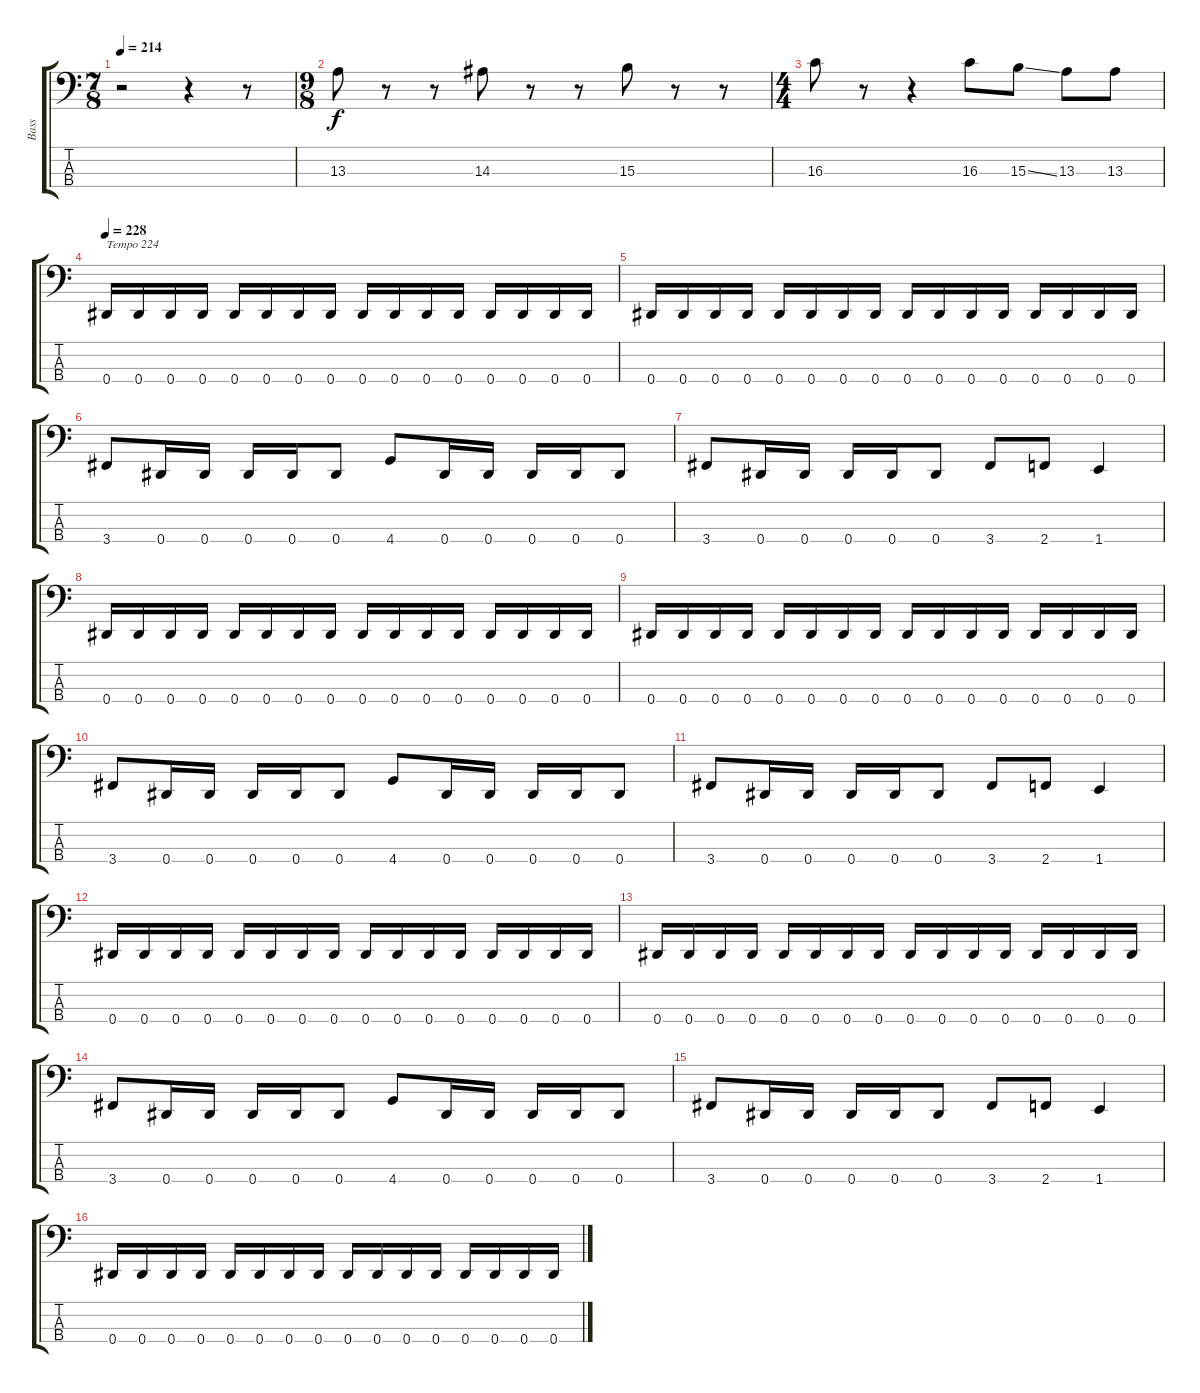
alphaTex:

\track ("Bass" "Bass") {instrument electricbasspick}
\staff {score tabs}
\tuning (Gb2 Db2 Ab1 Eb1) {hide}
\ts (7 8)
\tempo 214
\clef f4
\ks c
r.2{dy f} r.4 r.8 |
\ts (9 8)
13.3.8 r.8 r.8 14.3.8 r.8 r.8 15.3.8 r.8 r.8 |
\ts (4 4)
16.3.8 r.8 r.4 16.3.8 15.3{ss}.8 13.3.8 13.3.8 |
\tempo 228
0.4.16{txt "Tempo 224"} 0.4.16 0.4.16 0.4.16 0.4.16 0.4.16 0.4.16 0.4.16 0.4.16 0.4.16 0.4.16 0.4.16 0.4.16 0.4.16 0.4.16 0.4.16 |
0.4.16 0.4.16 0.4.16 0.4.16 0.4.16 0.4.16 0.4.16 0.4.16 0.4.16 0.4.16 0.4.16 0.4.16 0.4.16 0.4.16 0.4.16 0.4.16 |
3.4.8 0.4.16 0.4.16 0.4.16 0.4.16 0.4.8 4.4.8 0.4.16 0.4.16 0.4.16 0.4.16 0.4.8 |
3.4.8 0.4.16 0.4.16 0.4.16 0.4.16 0.4.8 3.4.8 2.4.8 1.4.4 |
0.4.16 0.4.16 0.4.16 0.4.16 0.4.16 0.4.16 0.4.16 0.4.16 0.4.16 0.4.16 0.4.16 0.4.16 0.4.16 0.4.16 0.4.16 0.4.16 |
0.4.16 0.4.16 0.4.16 0.4.16 0.4.16 0.4.16 0.4.16 0.4.16 0.4.16 0.4.16 0.4.16 0.4.16 0.4.16 0.4.16 0.4.16 0.4.16 |
3.4.8 0.4.16 0.4.16 0.4.16 0.4.16 0.4.8 4.4.8 0.4.16 0.4.16 0.4.16 0.4.16 0.4.8 |
3.4.8 0.4.16 0.4.16 0.4.16 0.4.16 0.4.8 3.4.8 2.4.8 1.4.4 |
0.4.16 0.4.16 0.4.16 0.4.16 0.4.16 0.4.16 0.4.16 0.4.16 0.4.16 0.4.16 0.4.16 0.4.16 0.4.16 0.4.16 0.4.16 0.4.16 |
0.4.16 0.4.16 0.4.16 0.4.16 0.4.16 0.4.16 0.4.16 0.4.16 0.4.16 0.4.16 0.4.16 0.4.16 0.4.16 0.4.16 0.4.16 0.4.16 |
3.4.8 0.4.16 0.4.16 0.4.16 0.4.16 0.4.8 4.4.8 0.4.16 0.4.16 0.4.16 0.4.16 0.4.8 |
3.4.8 0.4.16 0.4.16 0.4.16 0.4.16 0.4.8 3.4.8 2.4.8 1.4.4 |
0.4.16 0.4.16 0.4.16 0.4.16 0.4.16 0.4.16 0.4.16 0.4.16 0.4.16 0.4.16 0.4.16 0.4.16 0.4.16 0.4.16 0.4.16 0.4.16
